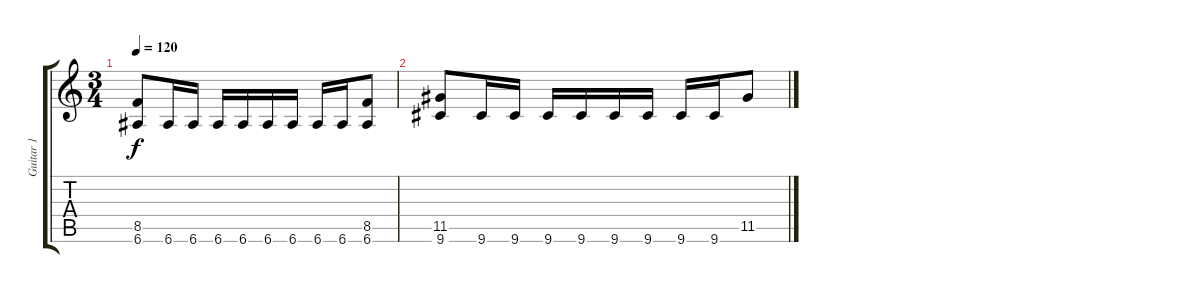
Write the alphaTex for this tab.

\track ("Guitar 1" "Guitar 1") {instrument distortionguitar}
\staff {score tabs}
\tuning (E4 B3 G3 D3 A2 E2) {hide}
\ts (3 4)
\tempo 120
\clef g2
\ks c
(8.5 6.6).8{dy f} 6.6.16 6.6.16 6.6.16 6.6.16 6.6.16 6.6.16 6.6.16 6.6.16 (8.5 6.6).8 |
(11.5 9.6).8 9.6.16 9.6.16 9.6.16 9.6.16 9.6.16 9.6.16 9.6.16 9.6.16 11.5.8
